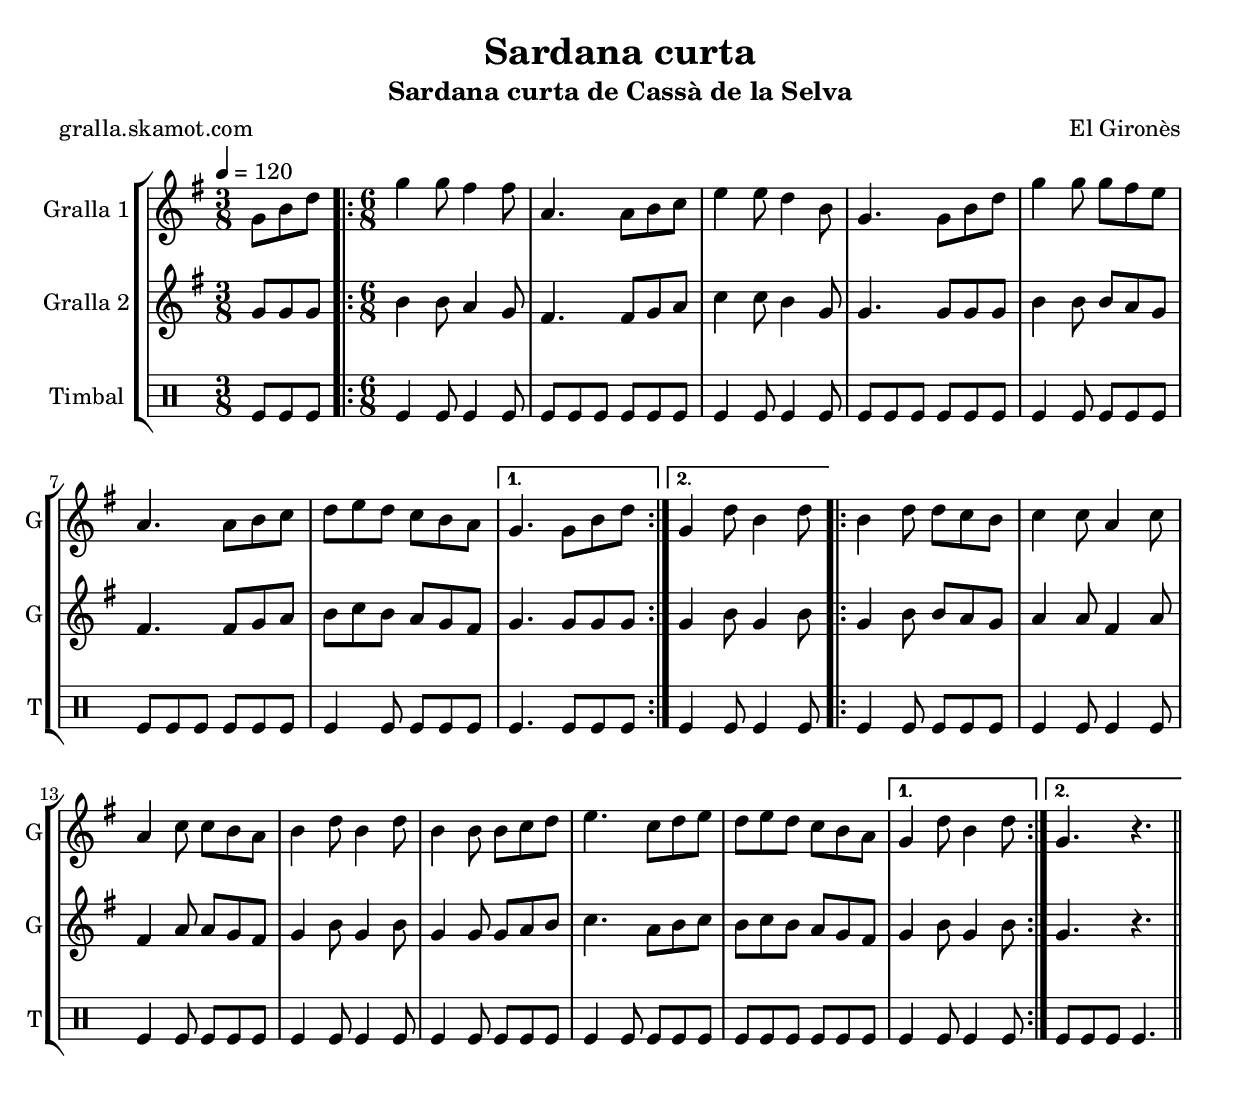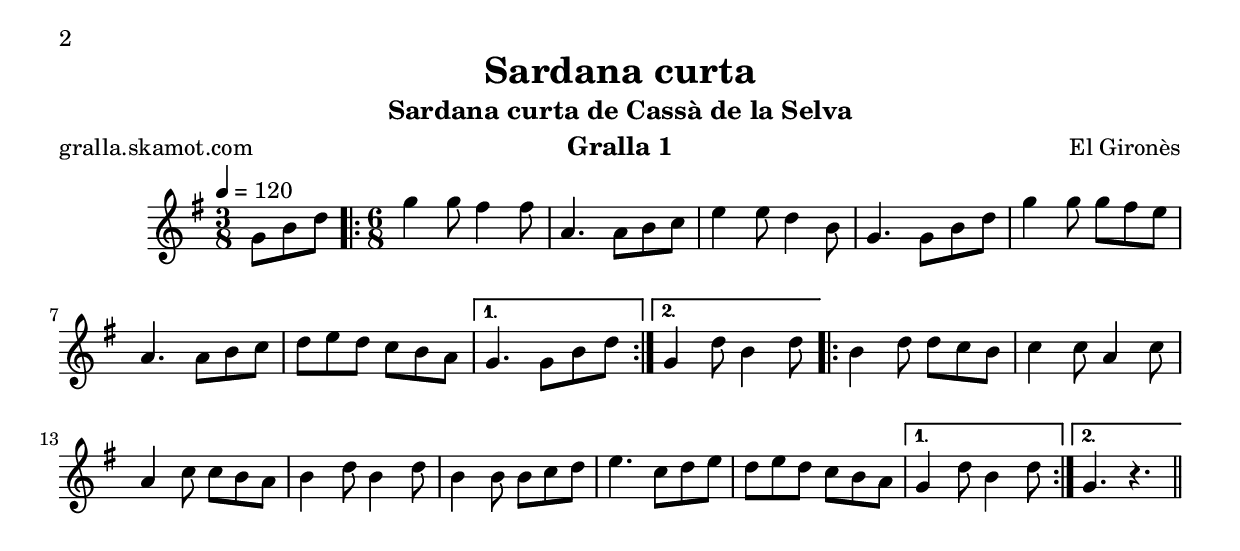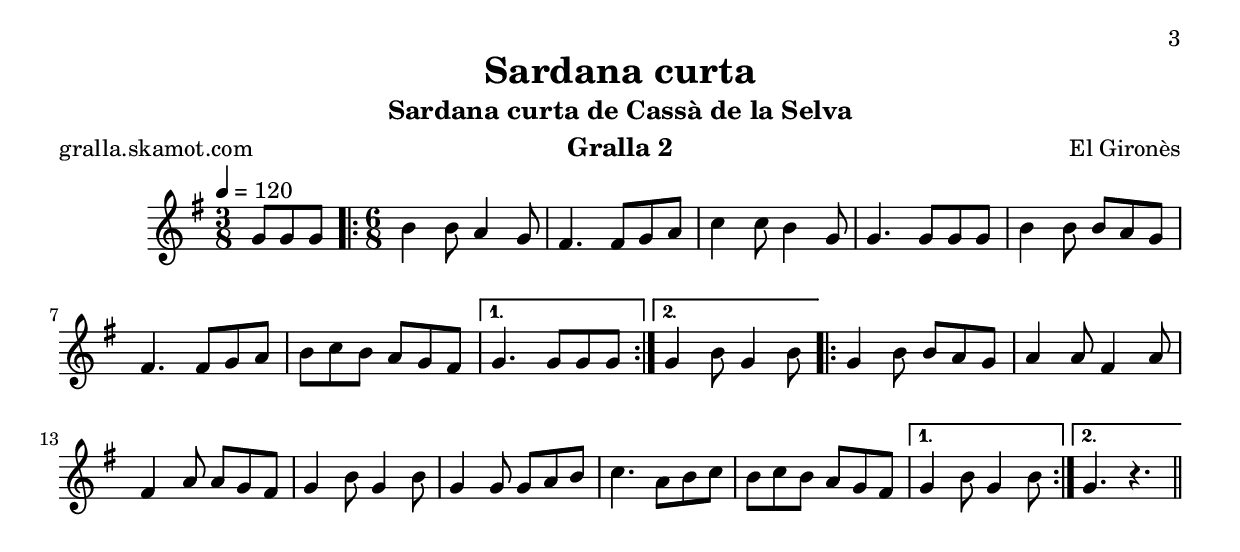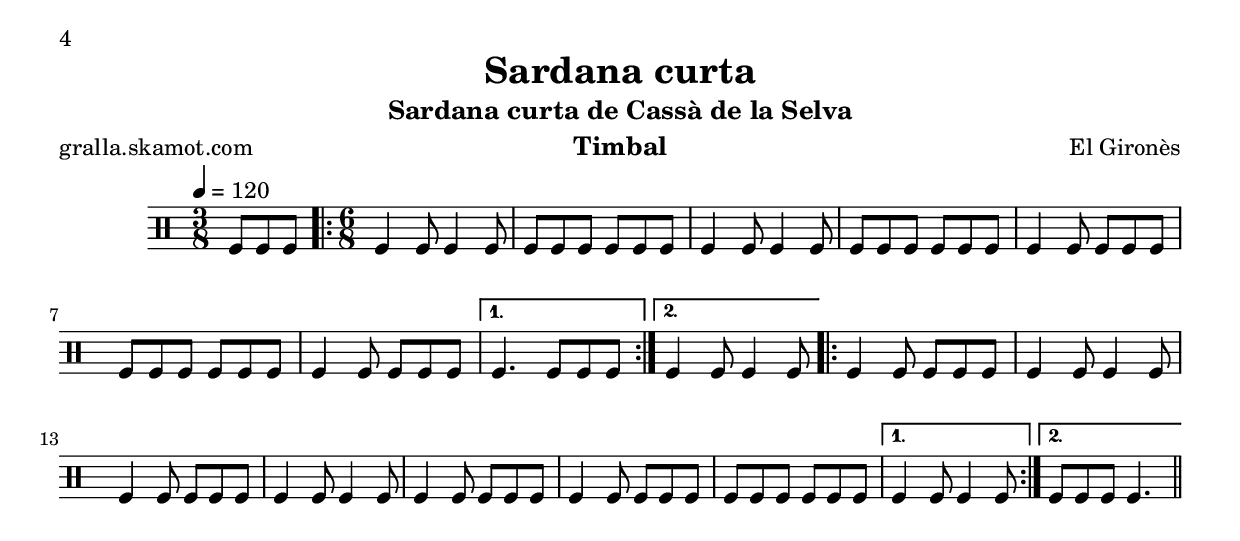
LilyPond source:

\version "2.16.2"

\header {
  dedication=""
  title="Sardana curta"
  subtitle="Sardana curta de Cassà de la Selva"
  subsubtitle=""
  poet="gralla.skamot.com"
  meter=""
  piece=""
  composer="El Gironès"
  arranger=""
  opus=""
  instrument=""
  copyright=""
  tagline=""
}

liniaroAa =
\relative g'
{
  \tempo 4=120
  \clef treble
  \key g \major
  \time 3/8
  g8 b d  |
  \time 6/8   \repeat volta 2 { g4 g8 fis4 fis8  |
  a,4. a8 b c  |
  e4 e8 d4 b8  |
  %05
  g4. g8 b d  |
  g4 g8 g fis e  |
  a,4. a8 b c  |
  d8 e d c b a }
  \alternative { { g4. g8 b d }
  %10
  { g,4 d'8 b4 d8 } }
  \repeat volta 2 { b4 d8 d c b  |
  c4 c8 a4 c8  |
  a4 c8 c b a  |
  b4 d8 b4 d8  |
  %15
  b4 b8 b c d  |
  e4. c8 d e  |
  d8 e d c b a }
  \alternative { { g4 d'8 b4 d8 }
  { g,4. r } } \bar "||"
}

liniaroAb =
\relative g'
{
  \tempo 4=120
  \clef treble
  \key g \major
  \time 3/8
  g8 g g  |
  \time 6/8   \repeat volta 2 { b4 b8 a4 g8  |
  fis4. fis8 g a  |
  c4 c8 b4 g8  |
  %05
  g4. g8 g g  |
  b4 b8 b a g  |
  fis4. fis8 g a  |
  b8 c b a g fis }
  \alternative { { g4. g8 g g }
  %10
  { g4 b8 g4 b8 } }
  \repeat volta 2 { g4 b8 b a g  |
  a4 a8 fis4 a8  |
  fis4 a8 a g fis  |
  g4 b8 g4 b8  |
  %15
  g4 g8 g a b  |
  c4. a8 b c  |
  b8 c b a g fis }
  \alternative { { g4 b8 g4 b8 }
  { g4. r } } \bar "||"
}

liniaroAc =
\drummode
{
  \tempo 4=120
  \time 3/8
  tomfl8 tomfl tomfl  |
  \time 6/8   \repeat volta 2 { tomfl4 tomfl8 tomfl4 tomfl8  |
  tomfl8 tomfl tomfl tomfl tomfl tomfl  |
  tomfl4 tomfl8 tomfl4 tomfl8  |
  %05
  tomfl8 tomfl tomfl tomfl tomfl tomfl  |
  tomfl4 tomfl8 tomfl tomfl tomfl  |
  tomfl8 tomfl tomfl tomfl tomfl tomfl  |
  tomfl4 tomfl8 tomfl tomfl tomfl }
  \alternative { { tomfl4. tomfl8 tomfl tomfl }
  %10
  { tomfl4 tomfl8 tomfl4 tomfl8 } }
  \repeat volta 2 { tomfl4 tomfl8 tomfl tomfl tomfl  |
  tomfl4 tomfl8 tomfl4 tomfl8  |
  tomfl4 tomfl8 tomfl tomfl tomfl  |
  tomfl4 tomfl8 tomfl4 tomfl8  |
  %15
  tomfl4 tomfl8 tomfl tomfl tomfl  |
  tomfl4 tomfl8 tomfl tomfl tomfl  |
  tomfl8 tomfl tomfl tomfl tomfl tomfl }
  \alternative { { tomfl4 tomfl8 tomfl4 tomfl8 }
  { tomfl8 tomfl tomfl tomfl4. } } \bar "||"
}

\bookpart {
  \score {
    \new StaffGroup {
      \override Score.RehearsalMark.self-alignment-X = #LEFT
      <<
        \new Staff \with {instrumentName = #"Gralla 1" shortInstrumentName = #"G"} \liniaroAa
        \new Staff \with {instrumentName = #"Gralla 2" shortInstrumentName = #"G"} \liniaroAb
        \new DrumStaff \with {instrumentName = #"Timbal" shortInstrumentName = #"T"} \liniaroAc
      >>
    }
    \layout {}
  }
  \score { \unfoldRepeats
    \new StaffGroup {
      \override Score.RehearsalMark.self-alignment-X = #LEFT
      <<
        \new Staff \with {instrumentName = #"Gralla 1" shortInstrumentName = #"G"} \liniaroAa
        \new Staff \with {instrumentName = #"Gralla 2" shortInstrumentName = #"G"} \liniaroAb
        \new DrumStaff \with {instrumentName = #"Timbal" shortInstrumentName = #"T"} \liniaroAc
      >>
    }
    \midi {
      \set Staff.midiInstrument = "oboe"
      \set DrumStaff.midiInstrument = "drums"
    }
  }
}

\bookpart {
  \header {instrument="Gralla 1"}
  \score {
    \new StaffGroup {
      \override Score.RehearsalMark.self-alignment-X = #LEFT
      <<
        \new Staff \liniaroAa
      >>
    }
    \layout {}
  }
  \score { \unfoldRepeats
    \new StaffGroup {
      \override Score.RehearsalMark.self-alignment-X = #LEFT
      <<
        \new Staff \liniaroAa
      >>
    }
    \midi {
      \set Staff.midiInstrument = "oboe"
      \set DrumStaff.midiInstrument = "drums"
    }
  }
}

\bookpart {
  \header {instrument="Gralla 2"}
  \score {
    \new StaffGroup {
      \override Score.RehearsalMark.self-alignment-X = #LEFT
      <<
        \new Staff \liniaroAb
      >>
    }
    \layout {}
  }
  \score { \unfoldRepeats
    \new StaffGroup {
      \override Score.RehearsalMark.self-alignment-X = #LEFT
      <<
        \new Staff \liniaroAb
      >>
    }
    \midi {
      \set Staff.midiInstrument = "oboe"
      \set DrumStaff.midiInstrument = "drums"
    }
  }
}

\bookpart {
  \header {instrument="Timbal"}
  \score {
    \new StaffGroup {
      \override Score.RehearsalMark.self-alignment-X = #LEFT
      <<
        \new DrumStaff \liniaroAc
      >>
    }
    \layout {}
  }
  \score { \unfoldRepeats
    \new StaffGroup {
      \override Score.RehearsalMark.self-alignment-X = #LEFT
      <<
        \new DrumStaff \liniaroAc
      >>
    }
    \midi {
      \set Staff.midiInstrument = "oboe"
      \set DrumStaff.midiInstrument = "drums"
    }
  }
}

